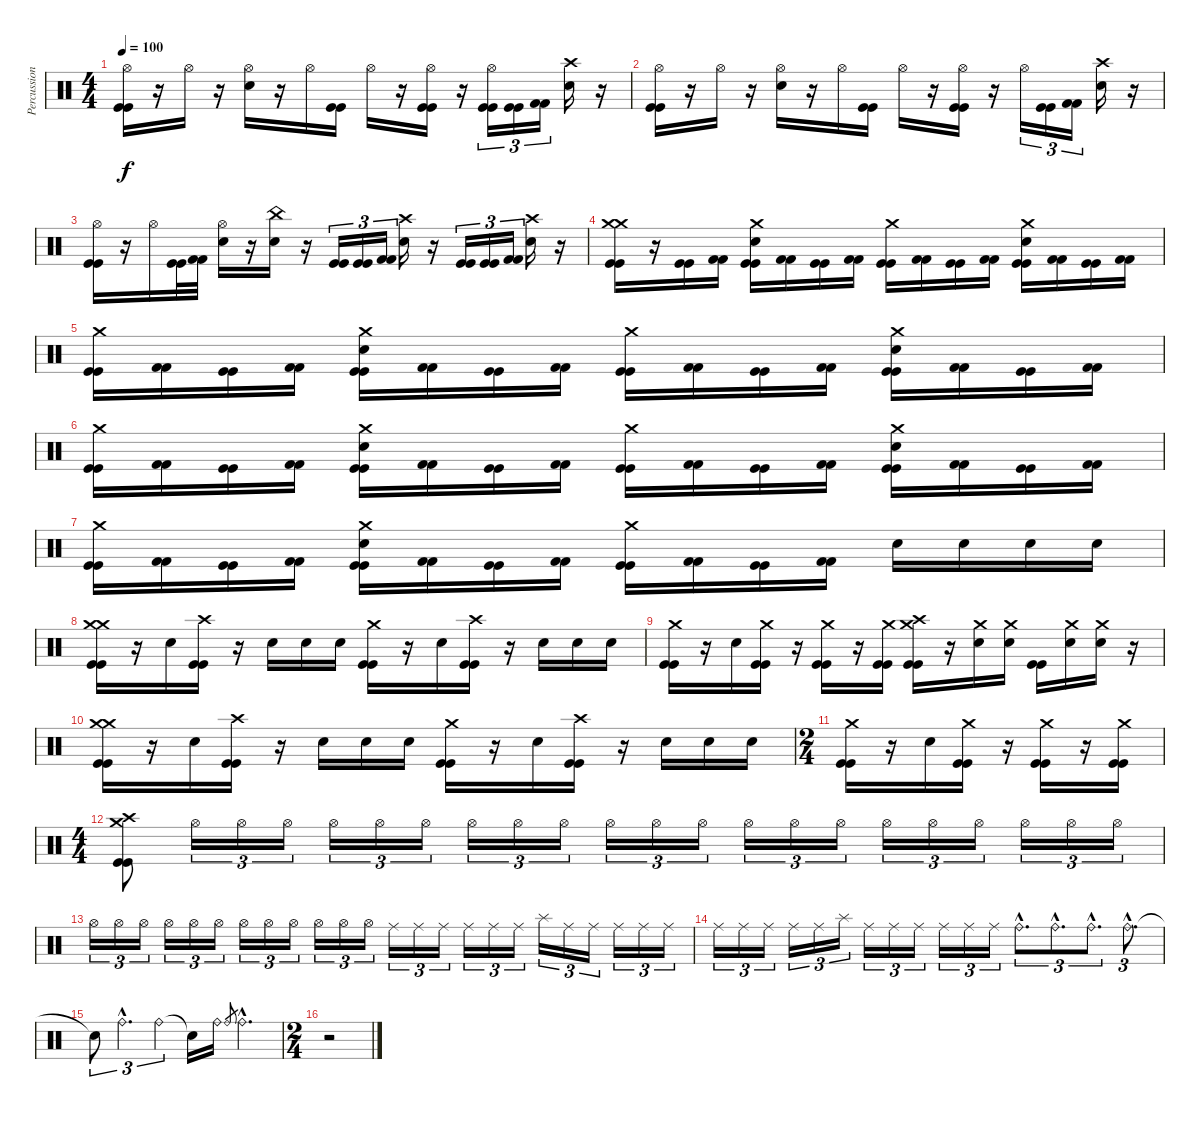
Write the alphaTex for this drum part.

\track ("Percussion" "Percussion") {instrument percussion}
\staff {score}
\articulation defaults
\ts (4 4)
\tempo 100
\clef neutral
\ks c
("Hi-Hat (open)" "Kick (hit)" "Kick (hit)").16{dy f} r.16 "Hi-Hat (open)".16 r.16 ("Hi-Hat (open)" "Snare (hit) 2").16 r.16 "Hi-Hat (open)".16 ("Kick (hit)" "Kick (hit)").16 "Hi-Hat (open)".16 r.16 ("Hi-Hat (open)" "Kick (hit)" "Kick (hit)").16 r.16 ("Hi-Hat (open)" "Kick (hit)" "Kick (hit)").16{tu (3 2)} ("Kick (hit)" "Kick (hit)").16{tu (3 2)} ("Kick (hit) 2" "Kick (hit) 2").16{tu (3 2)} ("Crash high (hit)" "Snare (hit) 2").16 r.16 |
("Hi-Hat (open)" "Kick (hit)" "Kick (hit)").16 r.16 "Hi-Hat (open)".16 r.16 ("Hi-Hat (open)" "Snare (hit) 2").16 r.16 "Hi-Hat (open)".16 ("Kick (hit)" "Kick (hit)").16 "Hi-Hat (open)".16 r.16 ("Hi-Hat (open)" "Kick (hit)" "Kick (hit)").16 r.16 "Hi-Hat (open)".16{tu (3 2)} ("Kick (hit)" "Kick (hit)").16{tu (3 2)} ("Kick (hit) 2" "Kick (hit) 2").16{tu (3 2)} ("Crash high (hit)" "Snare (hit) 2").16 r.16 |
("Hi-Hat (open)" "Kick (hit)" "Kick (hit)").16 r.16 "Hi-Hat (open)".16 ("Kick (hit)" "Kick (hit)").32 ("Kick (hit) 2" "Kick (hit) 2").32 ("Hi-Hat (open)" "Snare (hit) 2").16 r.16 ("China (hit)" "Snare (hit) 2").16 r.16 ("Kick (hit)" "Kick (hit)").16{tu (3 2)} ("Kick (hit)" "Kick (hit)").16{tu (3 2)} ("Kick (hit) 2" "Kick (hit) 2").16{tu (3 2)} ("Crash high (hit)" "Snare (hit) 2").16 r.16 ("Kick (hit)" "Kick (hit)").16{tu (3 2)} ("Kick (hit)" "Kick (hit)").16{tu (3 2)} ("Kick (hit) 2" "Kick (hit) 2").16{tu (3 2)} ("Crash high (hit)" "Snare (hit) 2").16 r.16 |
("Crash medium (hit)" "Crash medium (hit)" "Kick (hit)" "Kick (hit)").16 r.16 ("Kick (hit)" "Kick (hit)").16 ("Kick (hit) 2" "Kick (hit) 2").16 ("Crash medium (hit)" "Snare (hit) 2" "Kick (hit)" "Kick (hit)").16 ("Kick (hit) 2" "Kick (hit) 2").16 ("Kick (hit)" "Kick (hit)").16 ("Kick (hit) 2" "Kick (hit) 2").16 ("Crash medium (hit)" "Kick (hit)" "Kick (hit)").16 ("Kick (hit) 2" "Kick (hit) 2").16 ("Kick (hit)" "Kick (hit)").16 ("Kick (hit) 2" "Kick (hit) 2").16 ("Crash medium (hit)" "Snare (hit) 2" "Kick (hit)" "Kick (hit)").16 ("Kick (hit) 2" "Kick (hit) 2").16 ("Kick (hit)" "Kick (hit)").16 ("Kick (hit) 2" "Kick (hit) 2").16 |
("Crash medium (hit)" "Kick (hit)" "Kick (hit)").16 ("Kick (hit) 2" "Kick (hit) 2").16 ("Kick (hit)" "Kick (hit)").16 ("Kick (hit) 2" "Kick (hit) 2").16 ("Crash medium (hit)" "Snare (hit) 2" "Kick (hit)" "Kick (hit)").16 ("Kick (hit) 2" "Kick (hit) 2").16 ("Kick (hit)" "Kick (hit)").16 ("Kick (hit) 2" "Kick (hit) 2").16 ("Crash medium (hit)" "Kick (hit)" "Kick (hit)").16 ("Kick (hit) 2" "Kick (hit) 2").16 ("Kick (hit)" "Kick (hit)").16 ("Kick (hit) 2" "Kick (hit) 2").16 ("Crash medium (hit)" "Snare (hit) 2" "Kick (hit)" "Kick (hit)").16 ("Kick (hit) 2" "Kick (hit) 2").16 ("Kick (hit)" "Kick (hit)").16 ("Kick (hit) 2" "Kick (hit) 2").16 |
("Crash medium (hit)" "Kick (hit)" "Kick (hit)").16 ("Kick (hit) 2" "Kick (hit) 2").16 ("Kick (hit)" "Kick (hit)").16 ("Kick (hit) 2" "Kick (hit) 2").16 ("Crash medium (hit)" "Snare (hit) 2" "Kick (hit)" "Kick (hit)").16 ("Kick (hit) 2" "Kick (hit) 2").16 ("Kick (hit)" "Kick (hit)").16 ("Kick (hit) 2" "Kick (hit) 2").16 ("Crash medium (hit)" "Kick (hit)" "Kick (hit)").16 ("Kick (hit) 2" "Kick (hit) 2").16 ("Kick (hit)" "Kick (hit)").16 ("Kick (hit) 2" "Kick (hit) 2").16 ("Crash medium (hit)" "Snare (hit) 2" "Kick (hit)" "Kick (hit)").16 ("Kick (hit) 2" "Kick (hit) 2").16 ("Kick (hit)" "Kick (hit)").16 ("Kick (hit) 2" "Kick (hit) 2").16 |
("Crash medium (hit)" "Kick (hit)" "Kick (hit)").16 ("Kick (hit) 2" "Kick (hit) 2").16 ("Kick (hit)" "Kick (hit)").16 ("Kick (hit) 2" "Kick (hit) 2").16 ("Crash medium (hit)" "Snare (hit) 2" "Kick (hit)" "Kick (hit)").16 ("Kick (hit) 2" "Kick (hit) 2").16 ("Kick (hit)" "Kick (hit)").16 ("Kick (hit) 2" "Kick (hit) 2").16 ("Crash medium (hit)" "Kick (hit)" "Kick (hit)").16 ("Kick (hit) 2" "Kick (hit) 2").16 ("Kick (hit)" "Kick (hit)").16 ("Kick (hit) 2" "Kick (hit) 2").16 "Snare (hit) 2".16 "Snare (hit) 2".16 "Snare (hit) 2".16 "Snare (hit) 2".16 |
("Crash medium (hit)" "Crash medium (hit)" "Kick (hit)" "Kick (hit)").16 r.16 "Snare (hit) 2".16 ("Crash high (hit)" "Kick (hit)" "Kick (hit)").16 r.16 "Snare (hit) 2".16 "Snare (hit) 2".16 "Snare (hit) 2".16 ("Crash medium (hit)" "Kick (hit)" "Kick (hit)").16 r.16 "Snare (hit) 2".16 ("Crash high (hit)" "Kick (hit)" "Kick (hit)").16 r.16 "Snare (hit) 2".16 "Snare (hit) 2".16 "Snare (hit) 2".16 |
("Crash medium (hit)" "Kick (hit)" "Kick (hit)").16 r.16 "Snare (hit) 2".16 ("Crash medium (hit)" "Kick (hit)" "Kick (hit)").16 r.16 ("Crash medium (hit)" "Kick (hit)" "Kick (hit)").16 r.16 ("Crash medium (hit)" "Kick (hit)" "Kick (hit)").16 ("Crash medium (hit)" "Crash high (hit)" "Kick (hit)" "Kick (hit)").16 r.16 ("Crash medium (hit)" "Snare (hit) 2").16 ("Crash medium (hit)" "Snare (hit) 2").16 ("Kick (hit)" "Kick (hit)").16 ("Crash medium (hit)" "Snare (hit) 2").16 ("Crash medium (hit)" "Snare (hit) 2").16 r.16 |
("Crash medium (hit)" "Crash medium (hit)" "Kick (hit)" "Kick (hit)").16 r.16 "Snare (hit) 2".16 ("Crash high (hit)" "Kick (hit)" "Kick (hit)").16 r.16 "Snare (hit) 2".16 "Snare (hit) 2".16 "Snare (hit) 2".16 ("Crash medium (hit)" "Kick (hit)" "Kick (hit)").16 r.16 "Snare (hit) 2".16 ("Crash high (hit)" "Kick (hit)" "Kick (hit)").16 r.16 "Snare (hit) 2".16 "Snare (hit) 2".16 "Snare (hit) 2".16 |
\ts (2 4)
("Crash medium (hit)" "Kick (hit)" "Kick (hit)").16 r.16 "Snare (hit) 2".16 ("Crash medium (hit)" "Kick (hit)" "Kick (hit)").16 r.16 ("Crash medium (hit)" "Kick (hit)" "Kick (hit)").16 r.16 ("Crash medium (hit)" "Kick (hit)" "Kick (hit)").16 |
\ts (4 4)
("Crash medium (hit)" "Crash high (hit)" "Kick (hit)" "Kick (hit)").8 "Hi-Hat (open)".16{tu (3 2) volume 10} "Hi-Hat (open)".16{tu (3 2) volume 10} "Hi-Hat (open)".16{tu (3 2) volume 10} "Hi-Hat (open)".16{tu (3 2) volume 10} "Hi-Hat (open)".16{tu (3 2) volume 10} "Hi-Hat (open)".16{tu (3 2) volume 10} "Hi-Hat (open)".16{tu (3 2) volume 10} "Hi-Hat (open)".16{tu (3 2) volume 10} "Hi-Hat (open)".16{tu (3 2) volume 10} "Hi-Hat (open)".16{tu (3 2) volume 10} "Hi-Hat (open)".16{tu (3 2) volume 10} "Hi-Hat (open)".16{tu (3 2) volume 10} "Hi-Hat (open)".16{tu (3 2) volume 10} "Hi-Hat (open)".16{tu (3 2) volume 10} "Hi-Hat (open)".16{tu (3 2) volume 10} "Hi-Hat (open)".16{tu (3 2) volume 10} "Hi-Hat (open)".16{tu (3 2) volume 10} "Hi-Hat (open)".16{tu (3 2) volume 10} "Hi-Hat (open)".16{tu (3 2) volume 10} "Hi-Hat (open)".16{tu (3 2) volume 10} "Hi-Hat (open)".16{tu (3 2) volume 10} |
"Hi-Hat (open)".16{tu (3 2) volume 10} "Hi-Hat (open)".16{tu (3 2) volume 10} "Hi-Hat (open)".16{tu (3 2) volume 10} "Hi-Hat (open)".16{tu (3 2) volume 10} "Hi-Hat (open)".16{tu (3 2) volume 10} "Hi-Hat (open)".16{tu (3 2) volume 10} "Hi-Hat (open)".16{tu (3 2) volume 10} "Hi-Hat (open)".16{tu (3 2) volume 10} "Hi-Hat (open)".16{tu (3 2) volume 10} "Hi-Hat (open)".16{tu (3 2) volume 10} "Hi-Hat (open)".16{tu (3 2) volume 10} "Hi-Hat (open)".16{tu (3 2) volume 10} "Ride (middle)".16{tu (3 2) volume 10} "Ride (middle)".16{tu (3 2) volume 10} "Ride (middle)".16{tu (3 2) volume 10} "Ride (middle)".16{tu (3 2) volume 10} "Ride (middle)".16{tu (3 2) volume 10} "Ride (middle)".16{tu (3 2) volume 10} "Splash (hit)".16{tu (3 2) volume 10} "Ride (middle)".16{tu (3 2) volume 10} "Ride (middle)".16{tu (3 2) volume 10} "Ride (middle)".16{tu (3 2) volume 10} "Ride (middle)".16{tu (3 2) volume 10} "Ride (middle)".16{tu (3 2) volume 10} |
"Ride (middle)".16{tu (3 2) volume 10} "Ride (middle)".16{tu (3 2) volume 10} "Ride (middle)".16{tu (3 2) volume 10} "Ride (middle)".16{tu (3 2) volume 10} "Ride (middle)".16{tu (3 2) volume 10} "Splash (hit)".16{tu (3 2) volume 10} "Ride (middle)".16{tu (3 2) volume 10} "Ride (middle)".16{tu (3 2) volume 10} "Ride (middle)".16{tu (3 2) volume 10} "Ride (middle)".16{tu (3 2) volume 10} "Ride (middle)".16{tu (3 2) volume 10} "Ride (middle)".16{tu (3 2) volume 10} "Ride (bell)"{hac}.8{d tu (3 2) volume 16} "Ride (bell)"{hac}.8{d tu (3 2)} "Ride (bell)"{hac}.8{d tu (3 2)} "Ride (bell)"{hac}.8{d tu (3 2)} |
"Snare (hit)"{t}.8{tu (3 2)} "Ride (bell)"{hac}.4{d tu (3 2)} "Ride (bell)".4{tu (3 2)} "Snare (hit)"{t}.16 "Ride (bell)".16 "Ride (bell)".8{gr} "Ride (bell)"{hac}.4{d} |
\ts (2 4)
r.2
